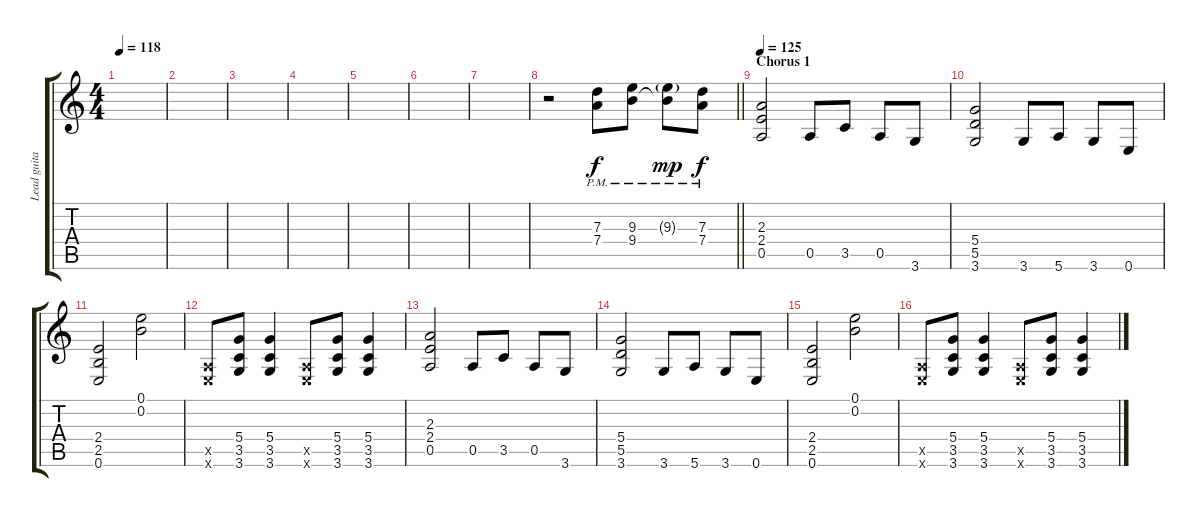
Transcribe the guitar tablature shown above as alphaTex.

\track ("Lead guitar(Distored) - Kirk " "Lead guita") {instrument distortionguitar}
\staff {score tabs}
\tuning (E4 B3 G3 D3 A2 E2) {hide}
\ts (4 4)
\tempo 118
\clef g2
\ks c
|
|
|
|
|
|
|
\barLineRight lightlight
r.2 (7.3 7.4{pm}).8{dy f} (9.3 9.4{pm}).8 (9.3{g} 9.4{pm t}).8{dy mp} (7.3 7.4{pm}).8{dy f} |
\section ("" "Chorus 1")
\tempo 125
(2.3 2.4 0.5).2 0.5.8 3.5.8 0.5.8 3.6.8 |
(5.4 5.5 3.6).2 3.6.8 5.6.8 3.6.8 0.6.8 |
(2.4 2.5 0.6).2 (0.1 0.2).2 |
(0.5{x} 0.6{x}).8 (5.4 3.5 3.6).8 (5.4 3.5 3.6).4 (0.5{x} 0.6{x}).8 (5.4 3.5 3.6).8 (5.4 3.5 3.6).4 |
(2.3 2.4 0.5).2 0.5.8 3.5.8 0.5.8 3.6.8 |
(5.4 5.5 3.6).2 3.6.8 5.6.8 3.6.8 0.6.8 |
(2.4 2.5 0.6).2 (0.1 0.2).2 |
(0.5{x} 0.6{x}).8 (5.4 3.5 3.6).8 (5.4 3.5 3.6).4 (0.5{x} 0.6{x}).8 (5.4 3.5 3.6).8 (5.4 3.5 3.6).4
